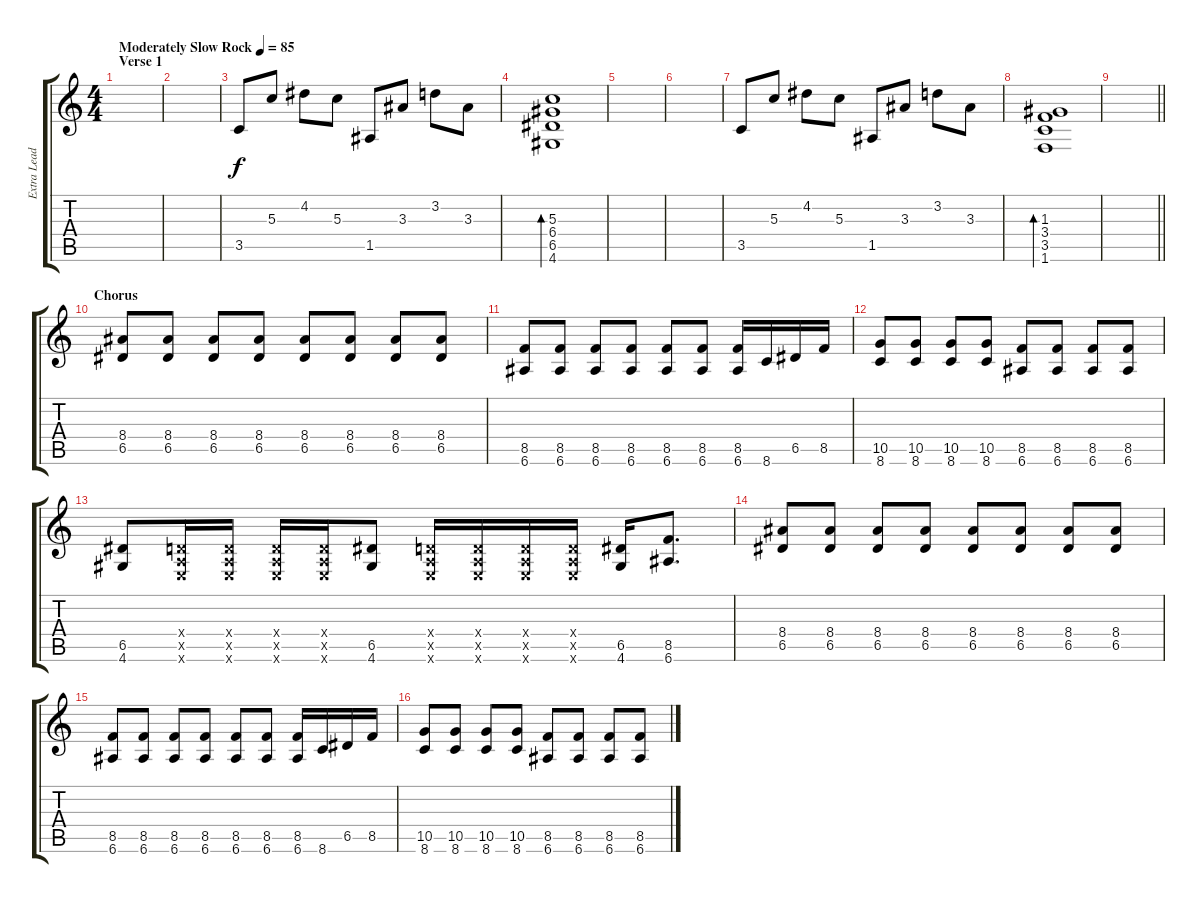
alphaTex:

\track ("Extra Lead" "Extra Lead") {instrument electricguitarclean}
\staff {score tabs}
\tuning (E4 B3 G3 D3 A2 E2) {hide}
\ts (4 4)
\section ("" "Verse 1")
\tempo (85 "Moderately Slow Rock")
\clef g2
\ks c
|
|
3.5.8{volume 8 balance 10} 5.3.8 4.2.8 5.3.8 1.5.8 3.3.8 3.2.8 3.3.8 |
(5.3 6.4 6.5 4.6).1{bd 120} |
|
|
3.5.8{volume 8 balance 10} 5.3.8 4.2.8 5.3.8 1.5.8 3.3.8 3.2.8 3.3.8 |
(1.3 3.4 3.5 1.6).1{bd 120} |
\barLineRight lightlight
|
\section ("" "Chorus ")
(8.4 6.5).8{instrument distortionguitar} (8.4 6.5).8 (8.4 6.5).8 (8.4 6.5).8 (8.4 6.5).8 (8.4 6.5).8 (8.4 6.5).8 (8.4 6.5).8 |
(8.5 6.6).8 (8.5 6.6).8 (8.5 6.6).8 (8.5 6.6).8 (8.5 6.6).8 (8.5 6.6).8 (8.5 6.6).16 8.6.16 6.5.16 8.5.16 |
(10.5 8.6).8 (10.5 8.6).8 (10.5 8.6).8 (10.5 8.6).8 (8.5 6.6).8 (8.5 6.6).8 (8.5 6.6).8 (8.5 6.6).8 |
(6.5 4.6).8 (0.4{x} 0.5{x} 0.6{x}).16 (0.4{x} 0.5{x} 0.6{x}).16 (0.4{x} 0.5{x} 0.6{x}).16 (0.4{x} 0.5{x} 0.6{x}).16 (6.5 4.6).8 (0.4{x} 0.5{x} 0.6{x}).16 (0.4{x} 0.5{x} 0.6{x}).16 (0.4{x} 0.5{x} 0.6{x}).16 (0.4{x} 0.5{x} 0.6{x}).16 (6.5 4.6).16 (8.5 6.6).8{d} |
(8.4 6.5).8{instrument distortionguitar} (8.4 6.5).8 (8.4 6.5).8 (8.4 6.5).8 (8.4 6.5).8 (8.4 6.5).8 (8.4 6.5).8 (8.4 6.5).8 |
(8.5 6.6).8 (8.5 6.6).8 (8.5 6.6).8 (8.5 6.6).8 (8.5 6.6).8 (8.5 6.6).8 (8.5 6.6).16 8.6.16 6.5.16 8.5.16 |
(10.5 8.6).8 (10.5 8.6).8 (10.5 8.6).8 (10.5 8.6).8 (8.5 6.6).8 (8.5 6.6).8 (8.5 6.6).8 (8.5 6.6).8
